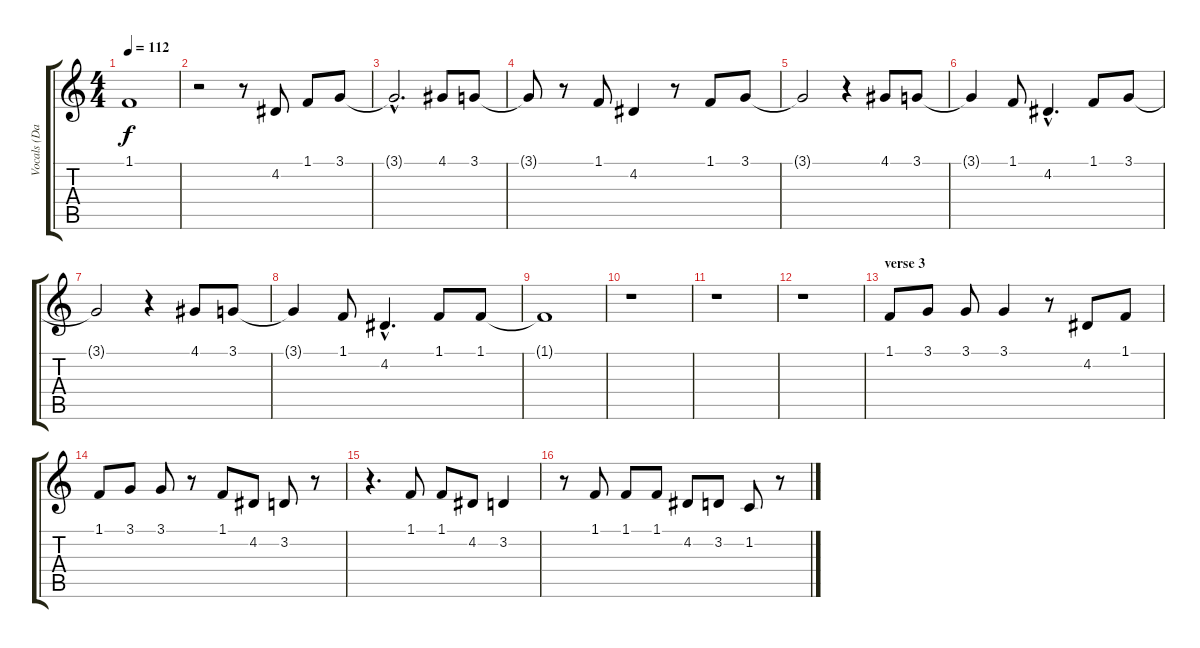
\track ("Vocals (Davies)" "Vocals (Da") {instrument lead6voice}
\staff {score tabs}
\tuning (E4 B3 G3 D3 A2 E2) {hide}
\ts (4 4)
\tempo 112
\clef g2
\ks c
1.1{t}.1{dy f} |
r.2 r.8 4.2.8 1.1.8 3.1.8 |
3.1{hac t}.2{d} 4.1.8 3.1.8 |
3.1{t}.8 r.8 1.1.8 4.2.4 r.8 1.1.8 3.1.8 |
3.1{t}.2 r.4 4.1.8 3.1.8 |
3.1{t}.4 1.1.8 4.2{hac}.4{d} 1.1.8 3.1.8 |
3.1{t}.2 r.4 4.1.8 3.1.8 |
3.1{t}.4 1.1.8 4.2{hac}.4{d} 1.1.8 1.1.8 |
1.1{t}.1 |
r.1 |
r.1 |
r.1 |
\section ("" "verse 3")
1.1.8 3.1.8 3.1.8 3.1.4 r.8 4.2.8 1.1.8 |
1.1.8 3.1.8 3.1.8 r.8 1.1.8 4.2.8 3.2.8 r.8 |
r.4{d} 1.1.8 1.1.8 4.2.8 3.2.4 |
r.8 1.1.8 1.1.8 1.1.8 4.2.8 3.2.8 1.2.8 r.8
